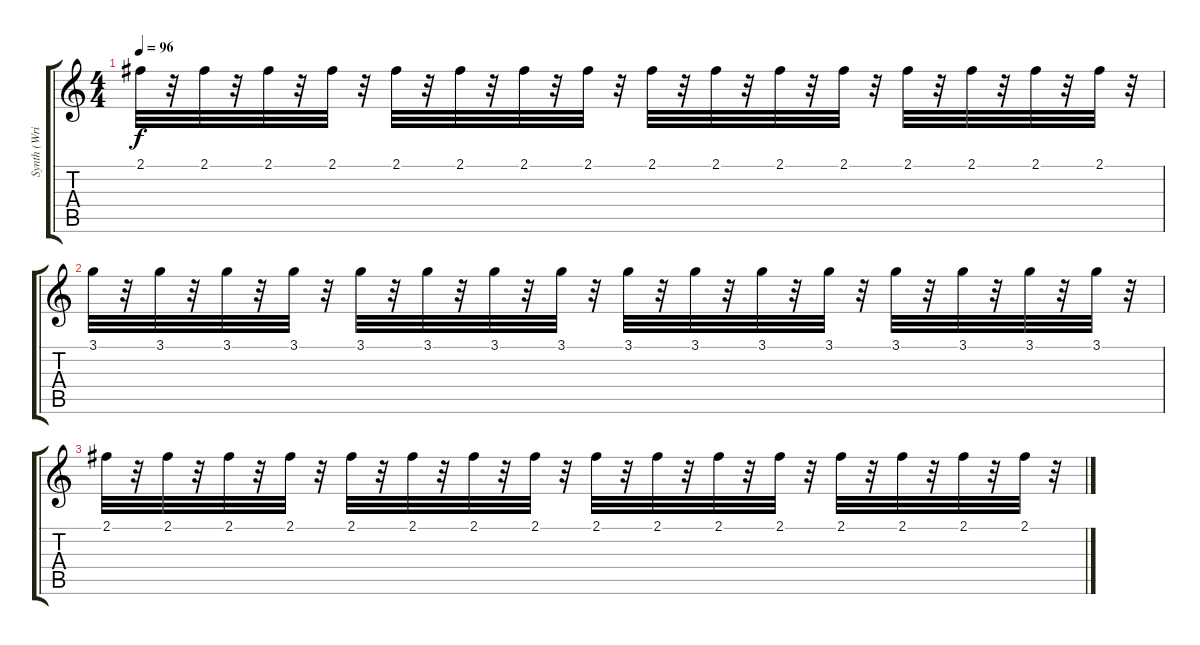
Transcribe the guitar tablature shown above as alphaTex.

\track ("Synth (Wright)" "Synth (Wri") {instrument slapbass1}
\staff {score tabs}
\tuning (E4 B3 G3 D3 A2 E2) {hide}
\ts (4 4)
\tempo 96
\clef g2
\ks c
2.1.32{dy f} r.32 2.1.32 r.32 2.1.32 r.32 2.1.32 r.32 2.1.32 r.32 2.1.32 r.32 2.1.32 r.32 2.1.32 r.32 2.1.32 r.32 2.1.32 r.32 2.1.32 r.32 2.1.32 r.32 2.1.32 r.32 2.1.32 r.32 2.1.32 r.32 2.1.32 r.32 |
3.1.32 r.32 3.1.32 r.32 3.1.32 r.32 3.1.32 r.32 3.1.32 r.32 3.1.32 r.32 3.1.32 r.32 3.1.32 r.32 3.1.32 r.32 3.1.32 r.32 3.1.32 r.32 3.1.32 r.32 3.1.32 r.32 3.1.32 r.32 3.1.32 r.32 3.1.32 r.32 |
2.1.32 r.32 2.1.32 r.32 2.1.32 r.32 2.1.32 r.32 2.1.32 r.32 2.1.32 r.32 2.1.32 r.32 2.1.32 r.32 2.1.32 r.32 2.1.32 r.32 2.1.32 r.32 2.1.32 r.32 2.1.32 r.32 2.1.32 r.32 2.1.32 r.32 2.1.32 r.32
